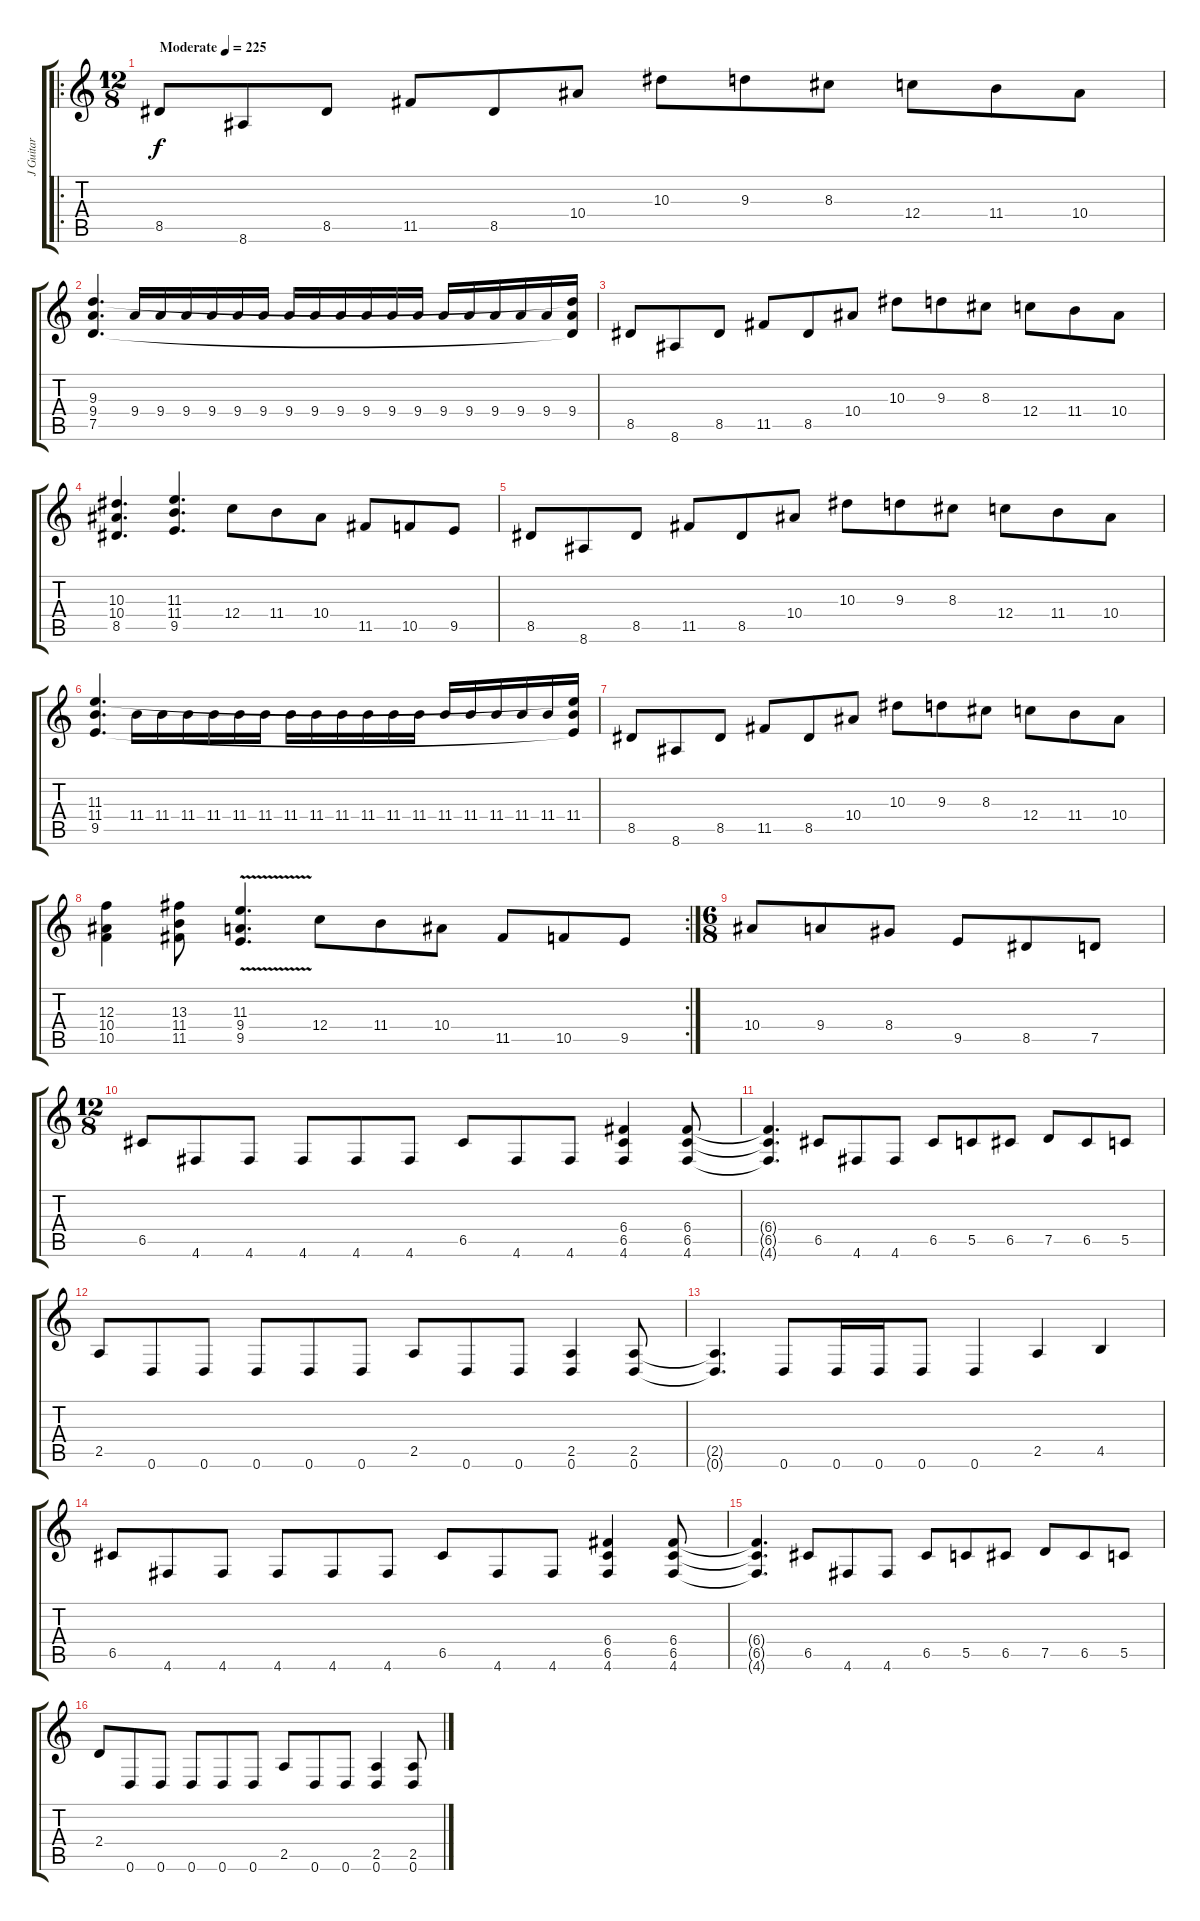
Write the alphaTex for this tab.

\track ("J Guitar" "J Guitar") {instrument overdrivenguitar}
\staff {score tabs}
\tuning (D4 A3 F3 C3 G2 D2) {hide}
\ro
\ts (12 8)
\tempo (225 "Moderate")
\clef g2
\ks c
8.5.8{dy f instrument overdrivenguitar} 8.6.8 8.5.8 11.5.8 8.5.8 10.4.8 10.3.8 9.3.8 8.3.8 12.4.8 11.4.8 10.4.8 |
(9.3 9.4 7.5).4{d} 9.4.16 9.4.16 9.4.16 9.4.16 9.4.16 9.4.16 9.4.16 9.4.16 9.4.16 9.4.16 9.4.16 9.4.16 9.4.16 9.4.16 9.4.16 9.4.16 9.4.16 (9.3{t} 9.4 7.5{t}).16 |
8.5.8 8.6.8 8.5.8 11.5.8 8.5.8 10.4.8 10.3.8 9.3.8 8.3.8 12.4.8 11.4.8 10.4.8 |
(10.3 10.4 8.5).4{d} (11.3 11.4 9.5).4{d} 12.4.8 11.4.8 10.4.8 11.5.8 10.5.8 9.5.8 |
8.5.8 8.6.8 8.5.8 11.5.8 8.5.8 10.4.8 10.3.8 9.3.8 8.3.8 12.4.8 11.4.8 10.4.8 |
(11.3 11.4 9.5).4{d} 11.4.16 11.4.16 11.4.16 11.4.16 11.4.16 11.4.16 11.4.16 11.4.16 11.4.16 11.4.16 11.4.16 11.4.16 11.4.16 11.4.16 11.4.16 11.4.16 11.4.16 (11.3{t} 11.4 9.5{t}).16 |
8.5.8 8.6.8 8.5.8 11.5.8 8.5.8 10.4.8 10.3.8 9.3.8 8.3.8 12.4.8 11.4.8 10.4.8 |
\rc 2
(12.3 10.4 10.5).4 (13.3 11.4 11.5).8 (11.3{v} 9.4{v} 9.5{v}).4{d} 12.4.8 11.4.8 10.4.8 11.5.8 10.5.8 9.5.8 |
\ts (6 8)
10.4.8 9.4.8 8.4.8 9.5.8 8.5.8 7.5.8 |
\ts (12 8)
6.5.8 4.6.8 4.6.8 4.6.8 4.6.8 4.6.8 6.5.8 4.6.8 4.6.8 (6.4 6.5 4.6).4 (6.4 6.5 4.6).8 |
(6.4{t} 6.5{t} 4.6{t}).4{d} 6.5.8 4.6.8 4.6.8 6.5.8 5.5.8 6.5.8 7.5.8 6.5.8 5.5.8 |
2.5.8 0.6.8 0.6.8 0.6.8 0.6.8 0.6.8 2.5.8 0.6.8 0.6.8 (2.5 0.6).4 (2.5 0.6).8 |
(2.5{t} 0.6{t}).4{d} 0.6.8 0.6.16 0.6.16 0.6.8 0.6.4 2.5.4 4.5.4 |
6.5.8 4.6.8 4.6.8 4.6.8 4.6.8 4.6.8 6.5.8 4.6.8 4.6.8 (6.4 6.5 4.6).4 (6.4 6.5 4.6).8 |
(6.4{t} 6.5{t} 4.6{t}).4{d} 6.5.8 4.6.8 4.6.8 6.5.8 5.5.8 6.5.8 7.5.8 6.5.8 5.5.8 |
2.4.8 0.6.8 0.6.8 0.6.8 0.6.8 0.6.8 2.5.8 0.6.8 0.6.8 (2.5 0.6).4 (2.5 0.6).8
